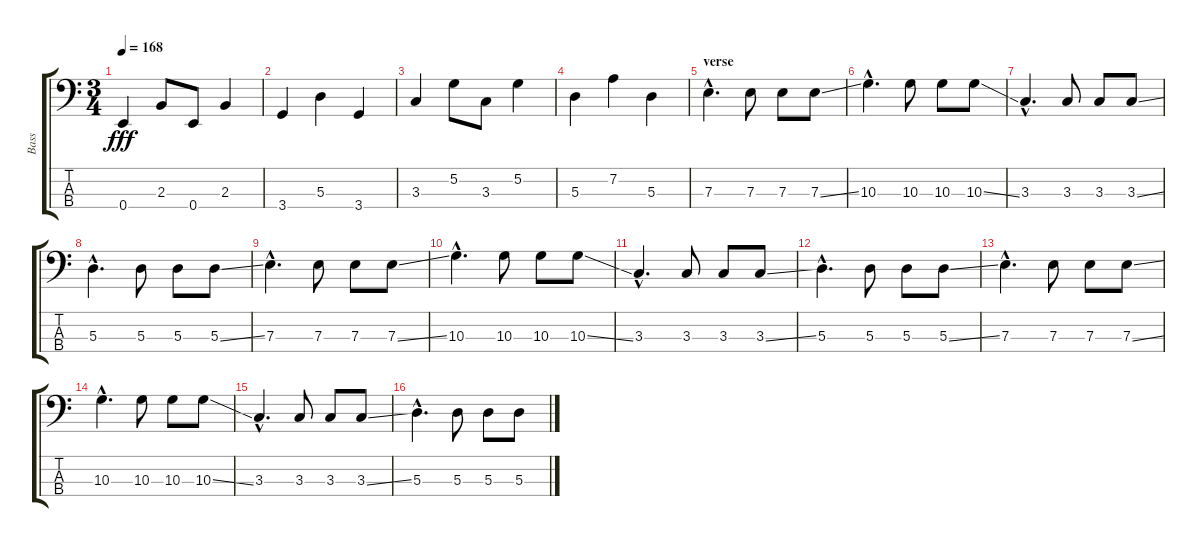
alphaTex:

\track ("Bass" "Bass") {instrument electricbassfinger}
\staff {score tabs}
\tuning (G2 D2 A1 E1) {hide}
\ts (3 4)
\tempo 168
\clef f4
\ks c
0.4.4{dy fff} 2.3.8 0.4.8 2.3.4 |
3.4.4 5.3.4 3.4.4 |
3.3.4 5.2.8 3.3.8 5.2.4 |
5.3.4 7.2.4 5.3.4 |
\section ("" "verse")
7.3{hac}.4{d} 7.3.8 7.3.8 7.3{ss}.8 |
10.3{hac}.4{d} 10.3.8 10.3.8 10.3{ss}.8 |
3.3{hac}.4{d} 3.3.8 3.3.8 3.3{ss}.8 |
5.3{hac}.4{d} 5.3.8 5.3.8 5.3{ss}.8 |
7.3{hac}.4{d} 7.3.8 7.3.8 7.3{ss}.8 |
10.3{hac}.4{d} 10.3.8 10.3.8 10.3{ss}.8 |
3.3{hac}.4{d} 3.3.8 3.3.8 3.3{ss}.8 |
5.3{hac}.4{d} 5.3.8 5.3.8 5.3{ss}.8 |
7.3{hac}.4{d} 7.3.8 7.3.8 7.3{ss}.8 |
10.3{hac}.4{d} 10.3.8 10.3.8 10.3{ss}.8 |
3.3{hac}.4{d} 3.3.8 3.3.8 3.3{ss}.8 |
5.3{hac}.4{d} 5.3.8 5.3.8 5.3{ss}.8
